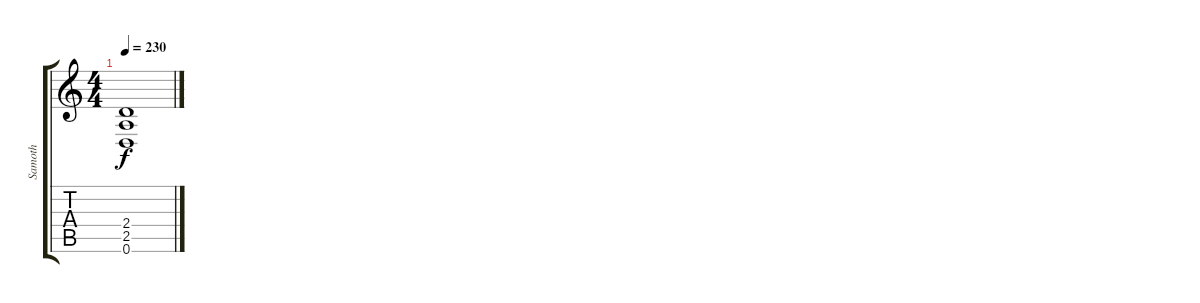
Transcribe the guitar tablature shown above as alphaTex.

\track ("Samoth" "Samoth") {instrument distortionguitar}
\staff {score tabs}
\tuning (D4 A3 F3 C3 G2 D2) {hide}
\ts (4 4)
\tempo 230
\clef g2
\ks c
(2.4 2.5 0.6).1{dy f}
